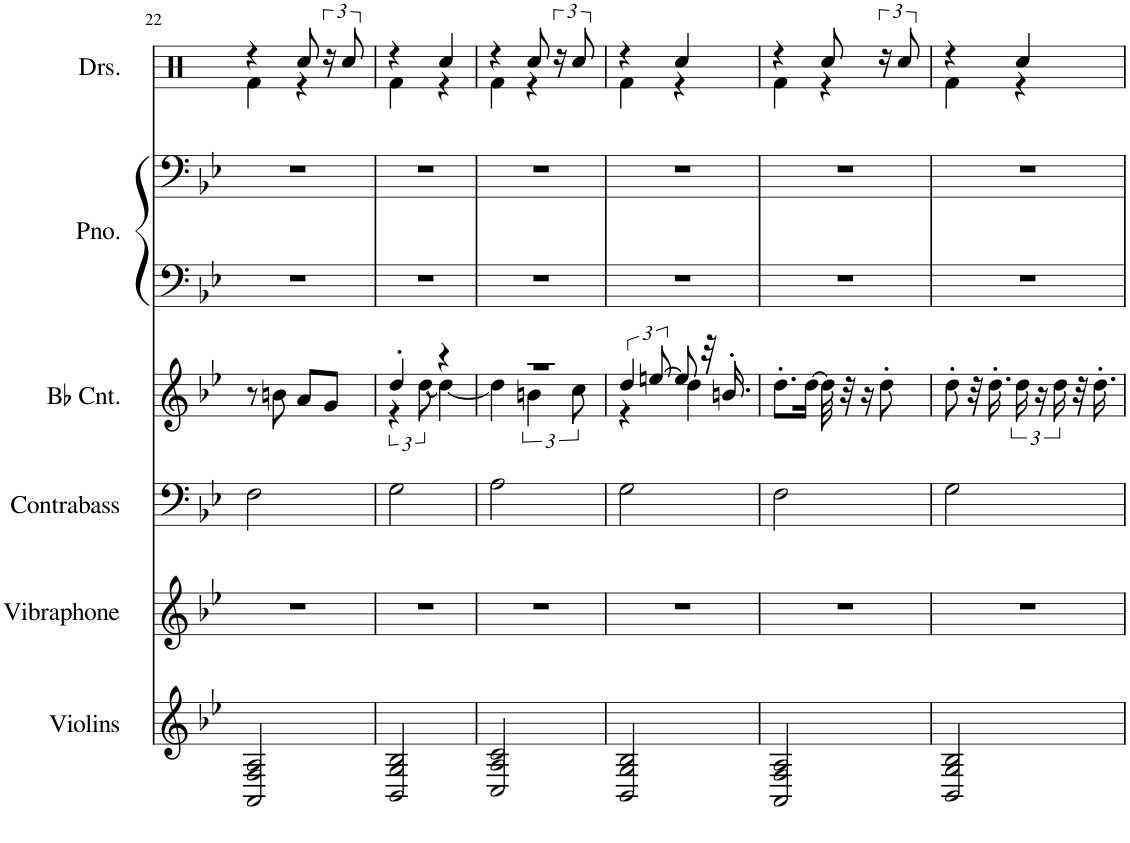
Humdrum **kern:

**kern	**kern	**kern	**kern	**kern	**kern	**kern
*part6	*part5	*part4	*part3	*part2	*part2	*part1
*staff7	*staff6	*staff5	*staff4	*staff3	*staff2	*staff1
*I"Violins	*I"Vibraphone	*I"Contrabass	*I"Bb Cornet	*I"Piano	*	*I"Drumset
*I'Violins	*I'Vibraphone	*I'Contrabass	*I'Bb Cnt.	*I'Pno.	*	*I'Drs.
!!LO:PB:g=z
*clefG2	*clefG2	*clefF4	*clefG2	*clefF4	*clefF4	*clefX
*	*	*Trd7c12	*Trd1c2	*	*	*
*k[b-e-]	*k[b-e-]	*k[b-e-]	*k[b-e-]	*k[b-e-]	*k[b-e-]	*k[]
*M2/4	*M2/4	*M2/4	*M2/4	*M2/4	*M2/4	*M2/4
=22	=22	=22	=22	=22	=22	=22
*	*	*	*	*	*	*^
2AA/ 2F/ 2A/	2r	2F\	8r	2r	2r	4r	4Rf\
.	.	.	8bn\	.	.	.	.
.	.	.	8a/L	.	.	8Rcc/	4r
.	.	.	8g/J	.	.	24r	.
.	.	.	.	.	.	12Rcc/	.
=23	=23	=23	=23	=23	=23	=23	=23
*	*	*	*^	*	*	*	*
2BB-/ 2G/ 2B-/	2r	2G\	4dd'/	6r	2r	2r	4r	4Rf\
.	.	.	.	[12dd\	.	.	.	.
.	.	.	4r	4dd\_	.	.	4Rcc/	4r
=24	=24	=24	=24	=24	=24	=24	=24	=24
2C/ 2A/ 2c/	2r	2A\	2r	4dd\]	2r	2r	4r	4Rf\
.	.	.	.	6bn\	.	.	8Rcc/	4r
.	.	.	.	.	.	.	24r	.
.	.	.	.	12cc\	.	.	12Rcc/	.
=25	=25	=25	=25	=25	=25	=25	=25	=25
2BB-/ 2G/ 2B-/	2r	2G\	6dd/	4r	2r	2r	4r	4Rf\
.	.	.	[12een/	.	.	.	.	.
.	.	.	8ee/]	4dd\	.	.	4Rcc/	4r
.	.	.	32r	.	.	.	.	.
.	.	.	16.bn'/	.	.	.	.	.
*	*	*	*v	*v	*	*	*	*
=26	=26	=26	=26	=26	=26	=26	=26
2AA/ 2F/ 2A/	2r	2F\	8.dd'\L	2r	2r	4r	4Rf\
.	.	.	[16dd\Jk	.	.	.	.
.	.	.	32dd\]	.	.	8Rcc/	4r
.	.	.	32r	.	.	.	.
.	.	.	16r	.	.	.	.
.	.	.	8dd'\	.	.	24r	.
.	.	.	.	.	.	12Rcc/	.
=27	=27	=27	=27	=27	=27	=27	=27
2BB-/ 2G/ 2B-/	2r	2G\	8dd'\	2r	2r	4r	4Rf\
.	.	.	32r	.	.	.	.
.	.	.	16.dd'\	.	.	.	.
.	.	.	24dd\	.	.	4Rcc/	4r
.	.	.	24r	.	.	.	.
.	.	.	24dd\	.	.	.	.
.	.	.	32r	.	.	.	.
.	.	.	16.dd'\	.	.	.	.
*	*	*	*	*	*	*v	*v
=	=	=	=	=	=	=
*-	*-	*-	*-	*-	*-	*-
